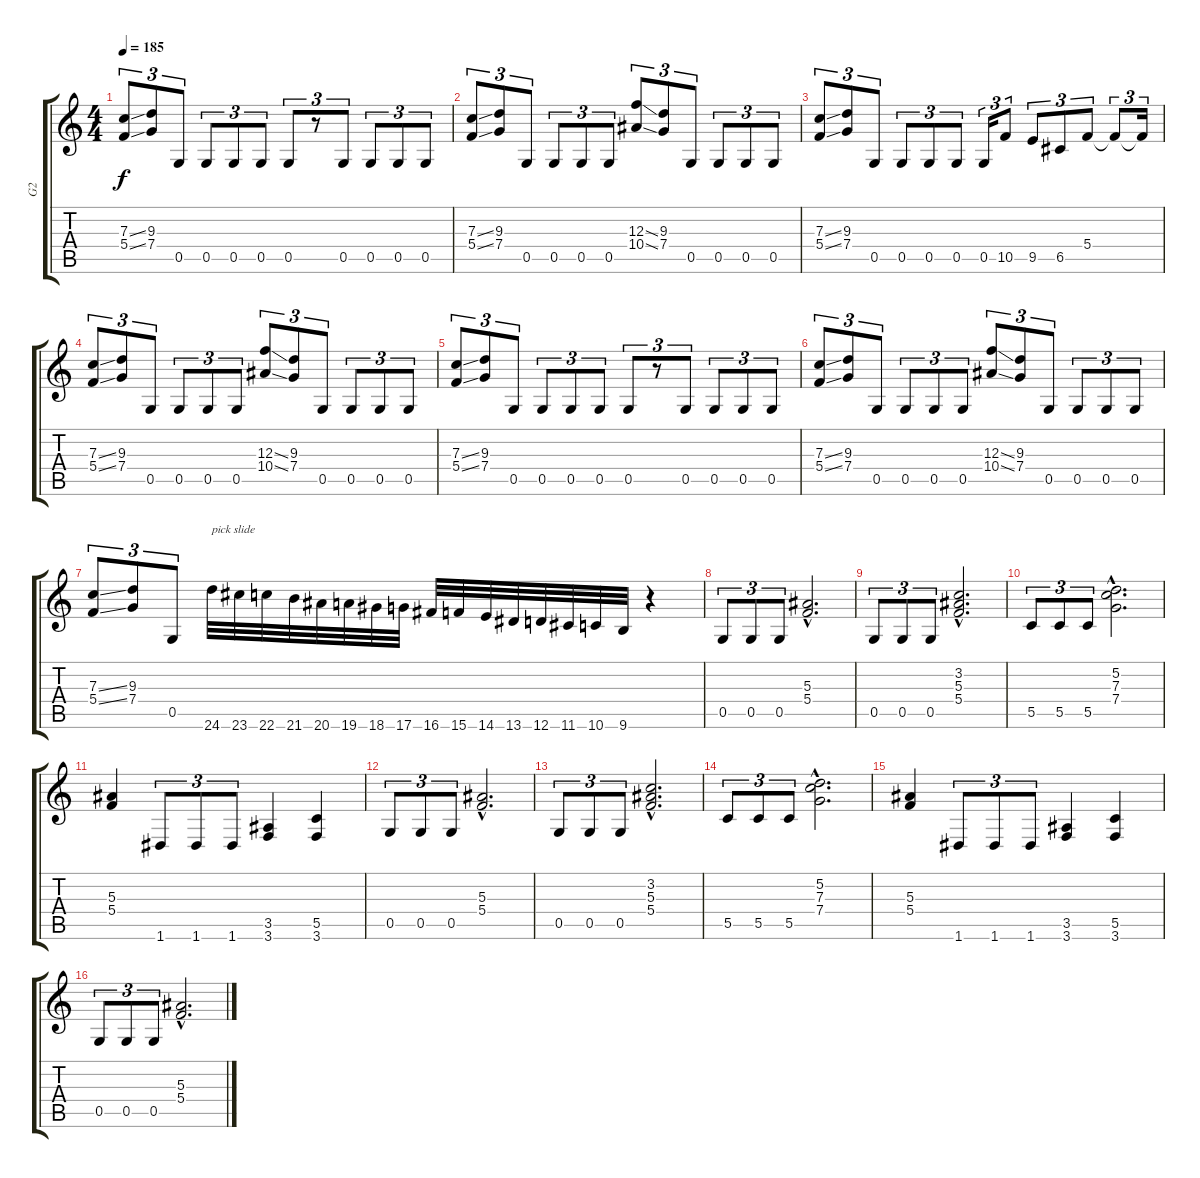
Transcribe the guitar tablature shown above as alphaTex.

\track ("G2" "G2") {instrument distortionguitar}
\staff {score tabs}
\tuning (D4 A3 F3 C3 G2 D2) {hide}
\ts (4 4)
\tempo 185
\clef g2
\ks c
(7.3{ss} 5.4{ss}).8{tu (3 2) dy f} (9.3 7.4).8{tu (3 2)} 0.5.8{tu (3 2)} 0.5.8{tu (3 2)} 0.5.8{tu (3 2)} 0.5.8{tu (3 2)} 0.5.8{tu (3 2)} r.8{tu (3 2)} 0.5.8{tu (3 2)} 0.5.8{tu (3 2)} 0.5.8{tu (3 2)} 0.5.8{tu (3 2)} |
(7.3{ss} 5.4{ss}).8{tu (3 2)} (9.3 7.4).8{tu (3 2)} 0.5.8{tu (3 2)} 0.5.8{tu (3 2)} 0.5.8{tu (3 2)} 0.5.8{tu (3 2)} (12.3{ss} 10.4{ss}).8{tu (3 2)} (9.3 7.4).8{tu (3 2)} 0.5.8{tu (3 2)} 0.5.8{tu (3 2)} 0.5.8{tu (3 2)} 0.5.8{tu (3 2)} |
(7.3{ss} 5.4{ss}).8{tu (3 2)} (9.3 7.4).8{tu (3 2)} 0.5.8{tu (3 2)} 0.5.8{tu (3 2)} 0.5.8{tu (3 2)} 0.5.8{tu (3 2)} 0.5.16{tu (3 2)} 10.5.8{tu (3 2)} 9.5.8{tu (3 2)} 6.5.8{tu (3 2)} 5.4.8{tu (3 2)} 5.4{t}.8{tu (3 2)} 5.4{t}.16{tu (3 2)} |
(7.3{ss} 5.4{ss}).8{tu (3 2)} (9.3 7.4).8{tu (3 2)} 0.5.8{tu (3 2)} 0.5.8{tu (3 2)} 0.5.8{tu (3 2)} 0.5.8{tu (3 2)} (12.3{ss} 10.4{ss}).8{tu (3 2)} (9.3 7.4).8{tu (3 2)} 0.5.8{tu (3 2)} 0.5.8{tu (3 2)} 0.5.8{tu (3 2)} 0.5.8{tu (3 2)} |
(7.3{ss} 5.4{ss}).8{tu (3 2)} (9.3 7.4).8{tu (3 2)} 0.5.8{tu (3 2)} 0.5.8{tu (3 2)} 0.5.8{tu (3 2)} 0.5.8{tu (3 2)} 0.5.8{tu (3 2)} r.8{tu (3 2)} 0.5.8{tu (3 2)} 0.5.8{tu (3 2)} 0.5.8{tu (3 2)} 0.5.8{tu (3 2)} |
(7.3{ss} 5.4{ss}).8{tu (3 2)} (9.3 7.4).8{tu (3 2)} 0.5.8{tu (3 2)} 0.5.8{tu (3 2)} 0.5.8{tu (3 2)} 0.5.8{tu (3 2)} (12.3{ss} 10.4{ss}).8{tu (3 2)} (9.3 7.4).8{tu (3 2)} 0.5.8{tu (3 2)} 0.5.8{tu (3 2)} 0.5.8{tu (3 2)} 0.5.8{tu (3 2)} |
(7.3{ss} 5.4{ss}).8{tu (3 2)} (9.3 7.4).8{tu (3 2)} 0.5.8{tu (3 2)} 24.6.32{txt "pick slide"} 23.6.32 22.6.32 21.6.32 20.6.32 19.6.32 18.6.32 17.6.32 16.6.32 15.6.32 14.6.32 13.6.32 12.6.32 11.6.32 10.6.32 9.6.32 r.4 |
0.5.8{tu (3 2)} 0.5.8{tu (3 2)} 0.5.8{tu (3 2)} (5.3{hac} 5.4{hac}).2{d} |
0.5.8{tu (3 2)} 0.5.8{tu (3 2)} 0.5.8{tu (3 2)} (3.2{hac} 5.3{hac} 5.4{hac}).2{d} |
5.5.8{tu (3 2)} 5.5.8{tu (3 2)} 5.5.8{tu (3 2)} (5.2{hac} 7.3{hac} 7.4{hac}).2{d} |
(5.3 5.4).4 1.6.8{tu (3 2)} 1.6.8{tu (3 2)} 1.6.8{tu (3 2)} (3.5 3.6).4 (5.5 3.6).4 |
0.5.8{tu (3 2)} 0.5.8{tu (3 2)} 0.5.8{tu (3 2)} (5.3{hac} 5.4{hac}).2{d} |
0.5.8{tu (3 2)} 0.5.8{tu (3 2)} 0.5.8{tu (3 2)} (3.2{hac} 5.3{hac} 5.4{hac}).2{d} |
5.5.8{tu (3 2)} 5.5.8{tu (3 2)} 5.5.8{tu (3 2)} (5.2{hac} 7.3{hac} 7.4{hac}).2{d} |
(5.3 5.4).4 1.6.8{tu (3 2)} 1.6.8{tu (3 2)} 1.6.8{tu (3 2)} (3.5 3.6).4 (5.5 3.6).4 |
0.5.8{tu (3 2)} 0.5.8{tu (3 2)} 0.5.8{tu (3 2)} (5.3{hac} 5.4{hac}).2{d}
